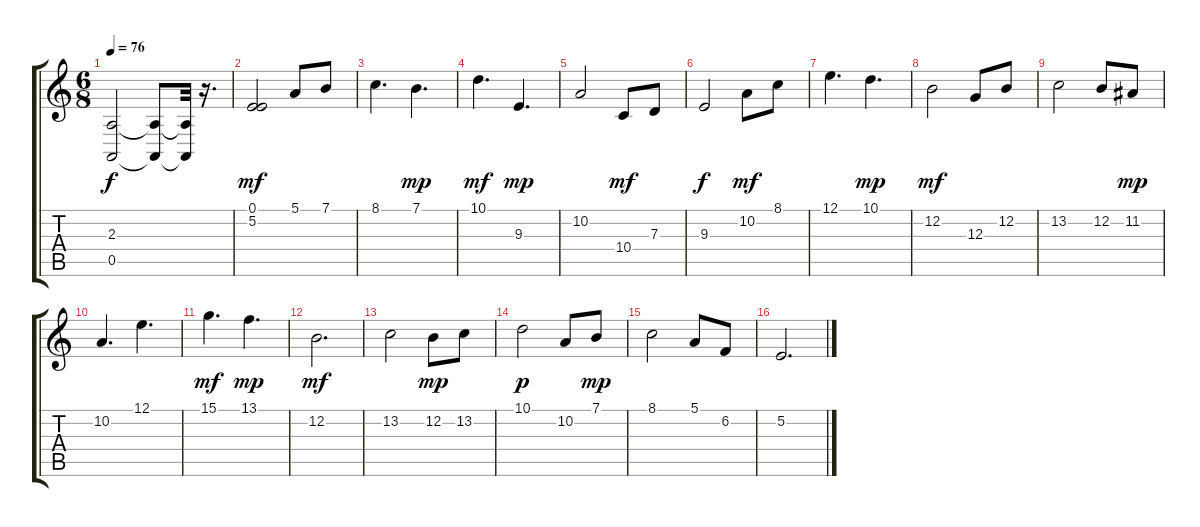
\track "" {instrument stringensemble1}
\staff {score tabs}
\tuning (E4 B3 G3 D3 A2 E2) {hide}
\ts (6 8)
\tempo 76
\clef g2
\ks c
(2.3 0.5).2{dy f} (2.3{t} 0.5{t}).8 (2.3{t} 0.5{t}).32 r.16{d} |
(0.1 5.2).2{dy mf} 5.1.8 7.1.8 |
8.1.4{d} 7.1.4{d dy mp} |
10.1.4{d dy mf} 9.3.4{d dy mp} |
10.2.2 10.4.8{dy mf} 7.3.8 |
9.3.2{dy f} 10.2.8{dy mf} 8.1.8 |
12.1.4{d} 10.1.4{d dy mp} |
12.2.2{dy mf} 12.3.8 12.2.8 |
13.2.2 12.2.8 11.2.8{dy mp} |
10.2.4{d} 12.1.4{d} |
15.1.4{d dy mf} 13.1.4{d dy mp} |
12.2.2{d dy mf} |
13.2.2 12.2.8{dy mp} 13.2.8 |
10.1.2{dy p} 10.2.8 7.1.8{dy mp} |
8.1.2 5.1.8 6.2.8 |
5.2.2{d}
